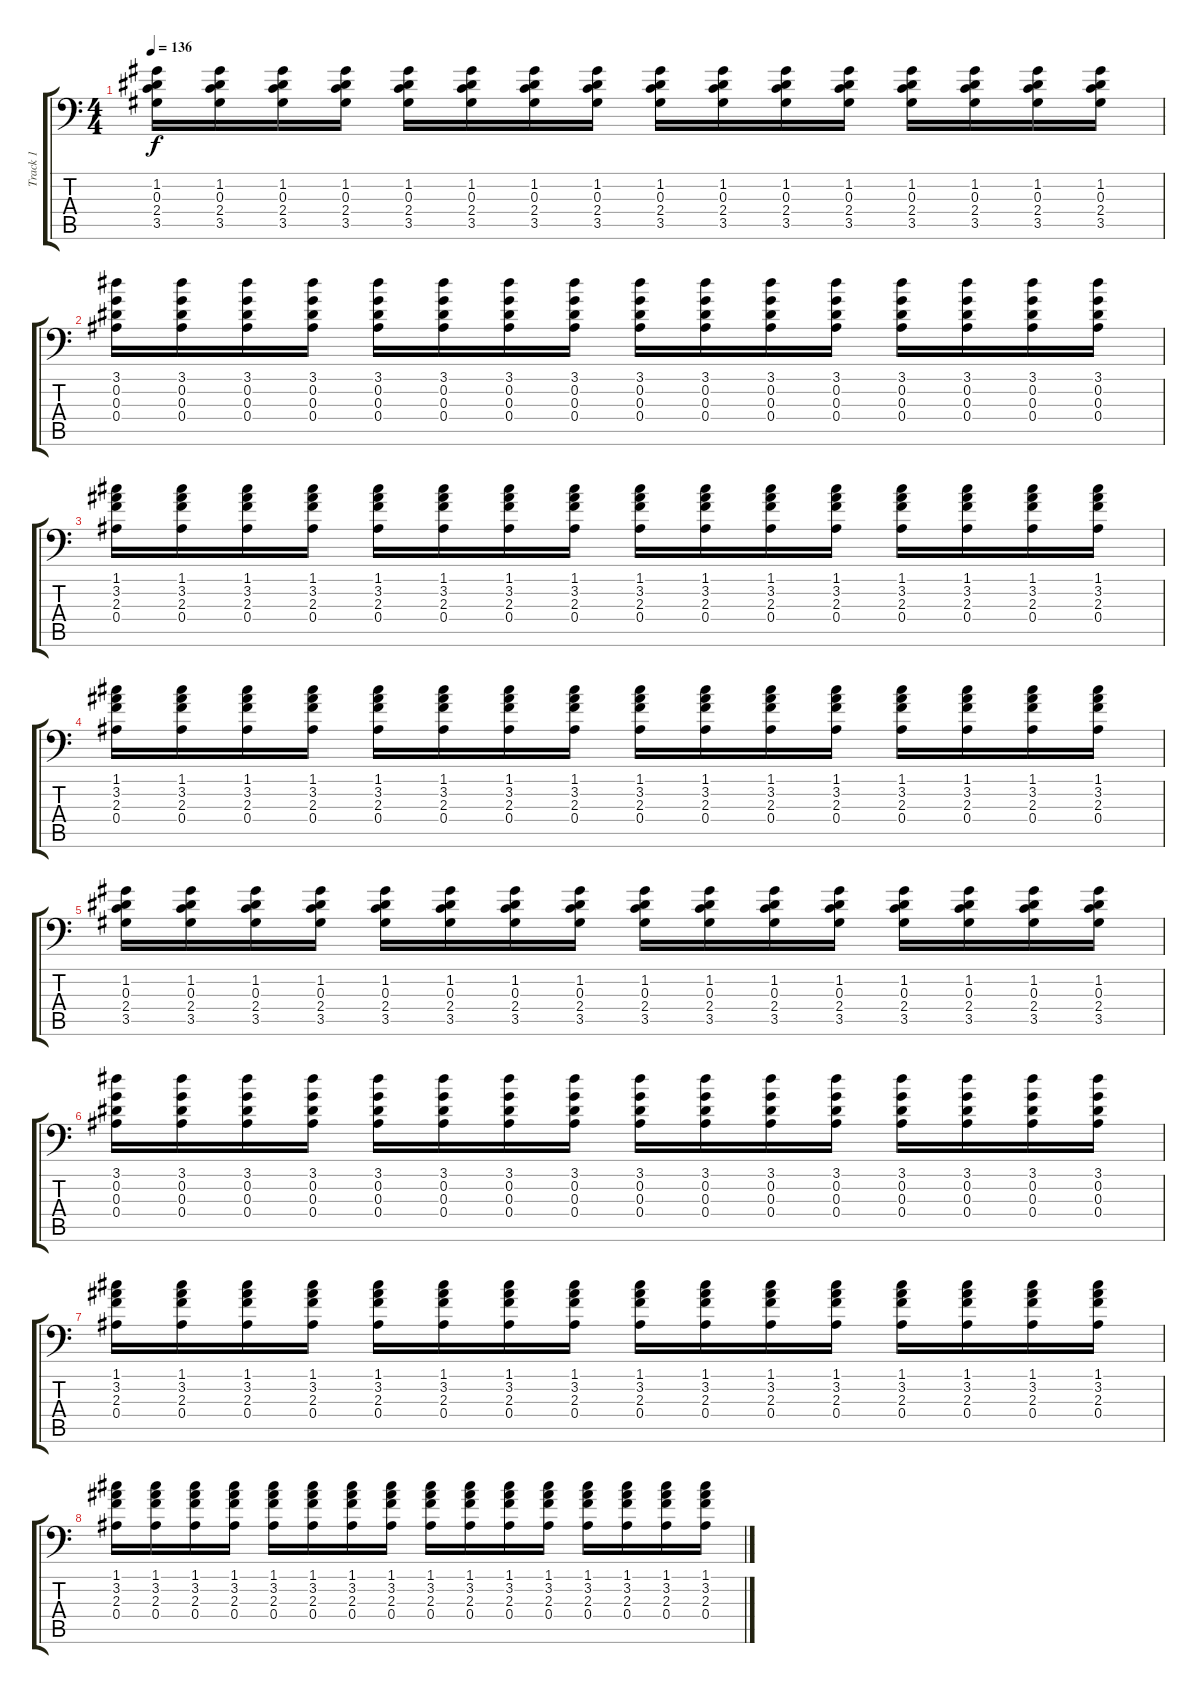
\track ("Track 1" "Track 1") {instrument acousticguitarsteel}
\staff {score tabs}
\tuning (C4 G3 Eb3 Bb2 F2 Bb1) {hide}
\ts (4 4)
\tempo 136
\clef f4
\ks c
(1.2 0.3 2.4 3.5).16{dy f} (1.2 0.3 2.4 3.5).16 (1.2 0.3 2.4 3.5).16 (1.2 0.3 2.4 3.5).16 (1.2 0.3 2.4 3.5).16 (1.2 0.3 2.4 3.5).16 (1.2 0.3 2.4 3.5).16 (1.2 0.3 2.4 3.5).16 (1.2 0.3 2.4 3.5).16 (1.2 0.3 2.4 3.5).16 (1.2 0.3 2.4 3.5).16 (1.2 0.3 2.4 3.5).16 (1.2 0.3 2.4 3.5).16 (1.2 0.3 2.4 3.5).16 (1.2 0.3 2.4 3.5).16 (1.2 0.3 2.4 3.5).16 |
(3.1 0.2 0.3 0.4).16 (3.1 0.2 0.3 0.4).16 (3.1 0.2 0.3 0.4).16 (3.1 0.2 0.3 0.4).16 (3.1 0.2 0.3 0.4).16 (3.1 0.2 0.3 0.4).16 (3.1 0.2 0.3 0.4).16 (3.1 0.2 0.3 0.4).16 (3.1 0.2 0.3 0.4).16 (3.1 0.2 0.3 0.4).16 (3.1 0.2 0.3 0.4).16 (3.1 0.2 0.3 0.4).16 (3.1 0.2 0.3 0.4).16 (3.1 0.2 0.3 0.4).16 (3.1 0.2 0.3 0.4).16 (3.1 0.2 0.3 0.4).16 |
(1.1 3.2 2.3 0.4).16 (1.1 3.2 2.3 0.4).16 (1.1 3.2 2.3 0.4).16 (1.1 3.2 2.3 0.4).16 (1.1 3.2 2.3 0.4).16 (1.1 3.2 2.3 0.4).16 (1.1 3.2 2.3 0.4).16 (1.1 3.2 2.3 0.4).16 (1.1 3.2 2.3 0.4).16 (1.1 3.2 2.3 0.4).16 (1.1 3.2 2.3 0.4).16 (1.1 3.2 2.3 0.4).16 (1.1 3.2 2.3 0.4).16 (1.1 3.2 2.3 0.4).16 (1.1 3.2 2.3 0.4).16 (1.1 3.2 2.3 0.4).16 |
(1.1 3.2 2.3 0.4).16 (1.1 3.2 2.3 0.4).16 (1.1 3.2 2.3 0.4).16 (1.1 3.2 2.3 0.4).16 (1.1 3.2 2.3 0.4).16 (1.1 3.2 2.3 0.4).16 (1.1 3.2 2.3 0.4).16 (1.1 3.2 2.3 0.4).16 (1.1 3.2 2.3 0.4).16 (1.1 3.2 2.3 0.4).16 (1.1 3.2 2.3 0.4).16 (1.1 3.2 2.3 0.4).16 (1.1 3.2 2.3 0.4).16 (1.1 3.2 2.3 0.4).16 (1.1 3.2 2.3 0.4).16 (1.1 3.2 2.3 0.4).16 |
(1.2 0.3 2.4 3.5).16 (1.2 0.3 2.4 3.5).16 (1.2 0.3 2.4 3.5).16 (1.2 0.3 2.4 3.5).16 (1.2 0.3 2.4 3.5).16 (1.2 0.3 2.4 3.5).16 (1.2 0.3 2.4 3.5).16 (1.2 0.3 2.4 3.5).16 (1.2 0.3 2.4 3.5).16 (1.2 0.3 2.4 3.5).16 (1.2 0.3 2.4 3.5).16 (1.2 0.3 2.4 3.5).16 (1.2 0.3 2.4 3.5).16 (1.2 0.3 2.4 3.5).16 (1.2 0.3 2.4 3.5).16 (1.2 0.3 2.4 3.5).16 |
(3.1 0.2 0.3 0.4).16 (3.1 0.2 0.3 0.4).16 (3.1 0.2 0.3 0.4).16 (3.1 0.2 0.3 0.4).16 (3.1 0.2 0.3 0.4).16 (3.1 0.2 0.3 0.4).16 (3.1 0.2 0.3 0.4).16 (3.1 0.2 0.3 0.4).16 (3.1 0.2 0.3 0.4).16 (3.1 0.2 0.3 0.4).16 (3.1 0.2 0.3 0.4).16 (3.1 0.2 0.3 0.4).16 (3.1 0.2 0.3 0.4).16 (3.1 0.2 0.3 0.4).16 (3.1 0.2 0.3 0.4).16 (3.1 0.2 0.3 0.4).16 |
(1.1 3.2 2.3 0.4).16 (1.1 3.2 2.3 0.4).16 (1.1 3.2 2.3 0.4).16 (1.1 3.2 2.3 0.4).16 (1.1 3.2 2.3 0.4).16 (1.1 3.2 2.3 0.4).16 (1.1 3.2 2.3 0.4).16 (1.1 3.2 2.3 0.4).16 (1.1 3.2 2.3 0.4).16 (1.1 3.2 2.3 0.4).16 (1.1 3.2 2.3 0.4).16 (1.1 3.2 2.3 0.4).16 (1.1 3.2 2.3 0.4).16 (1.1 3.2 2.3 0.4).16 (1.1 3.2 2.3 0.4).16 (1.1 3.2 2.3 0.4).16 |
(1.1 3.2 2.3 0.4).16 (1.1 3.2 2.3 0.4).16 (1.1 3.2 2.3 0.4).16 (1.1 3.2 2.3 0.4).16 (1.1 3.2 2.3 0.4).16 (1.1 3.2 2.3 0.4).16 (1.1 3.2 2.3 0.4).16 (1.1 3.2 2.3 0.4).16 (1.1 3.2 2.3 0.4).16 (1.1 3.2 2.3 0.4).16 (1.1 3.2 2.3 0.4).16 (1.1 3.2 2.3 0.4).16 (1.1 3.2 2.3 0.4).16 (1.1 3.2 2.3 0.4).16 (1.1 3.2 2.3 0.4).16 (1.1 3.2 2.3 0.4).16
